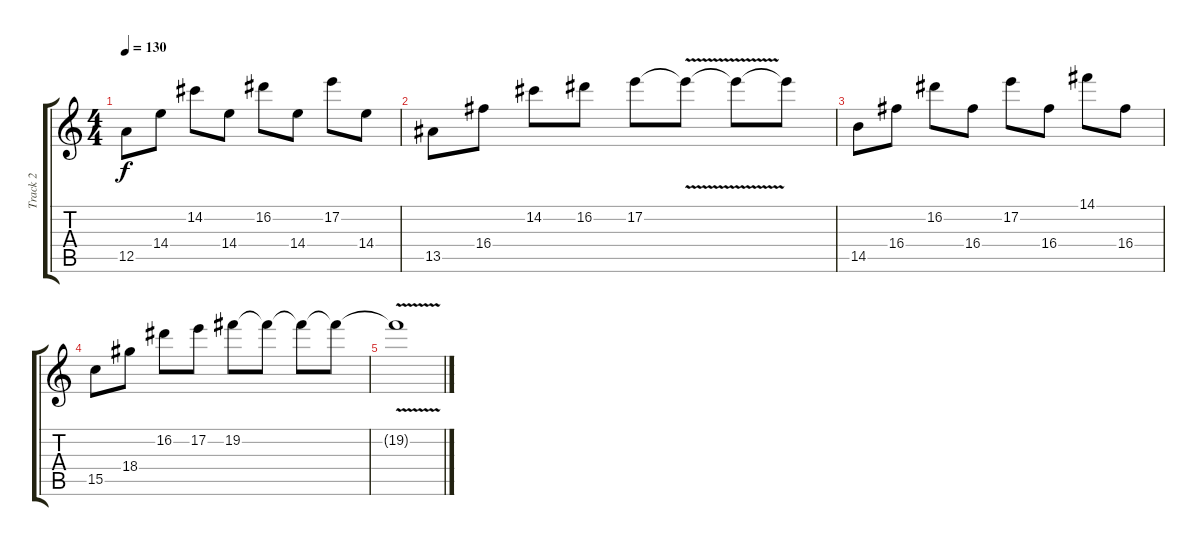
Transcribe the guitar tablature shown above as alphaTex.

\track ("Track 2" "Track 2") {instrument overdrivenguitar}
\staff {score tabs}
\tuning (E4 B3 G3 D3 A2 E2) {hide}
\ts (4 4)
\tempo 130
\clef g2
\ks c
12.5.8{dy f} 14.4.8 14.2.8 14.4.8 16.2.8 14.4.8 17.2.8 14.4.8 |
13.5.8 16.4.8 14.2.8 16.2.8 17.2.8 17.2{v t}.8 17.2{t}.8 17.2{t}.8 |
14.5.8 16.4.8 16.2.8 16.4.8 17.2.8 16.4.8 14.1.8 16.4.8 |
15.5.8 18.4.8 16.2.8 17.2.8 19.2.8 19.2{t}.8 19.2{t}.8 19.2{t}.8 |
19.2{v t}.1
